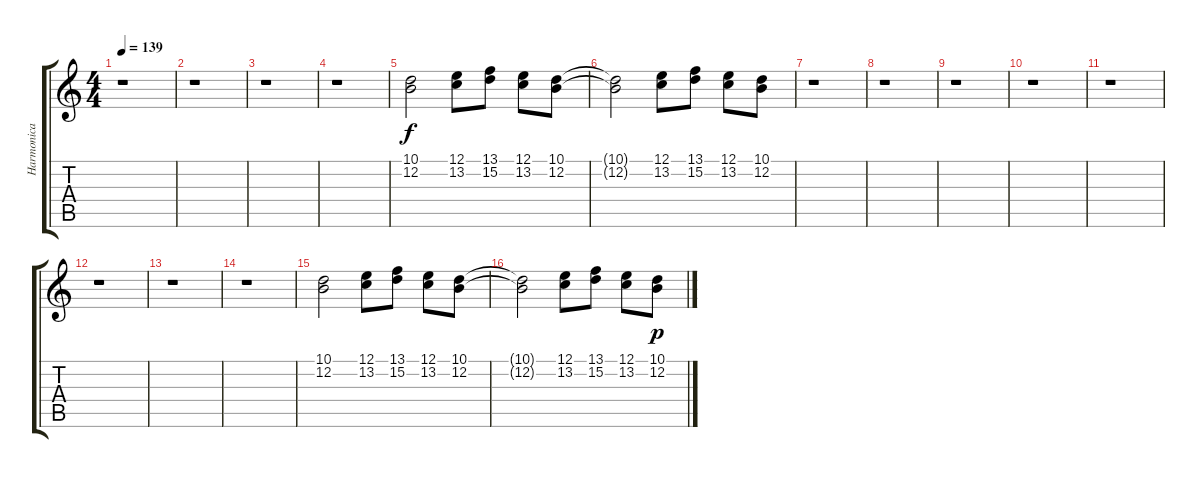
\track ("Harmonica" "Harmonica") {instrument harmonica}
\staff {score tabs}
\tuning (E4 B3 G3 D3 A2 E2) {hide}
\ts (4 4)
\tempo 139
\clef g2
\ks c
r.1{dy f} |
r.1 |
r.1 |
r.1 |
(10.1 12.2).2 (12.1 13.2).8 (13.1 15.2).8 (12.1 13.2).8 (10.1 12.2).8 |
(10.1{t} 12.2{t}).2 (12.1 13.2).8 (13.1 15.2).8 (12.1 13.2).8 (10.1 12.2).8 |
r.1 |
r.1 |
r.1 |
r.1 |
r.1 |
r.1 |
r.1 |
r.1 |
(10.1 12.2).2 (12.1 13.2).8 (13.1 15.2).8 (12.1 13.2).8 (10.1 12.2).8 |
(10.1{t} 12.2{t}).2 (12.1 13.2).8 (13.1 15.2).8 (12.1 13.2).8 (10.1 12.2).8{dy p}
